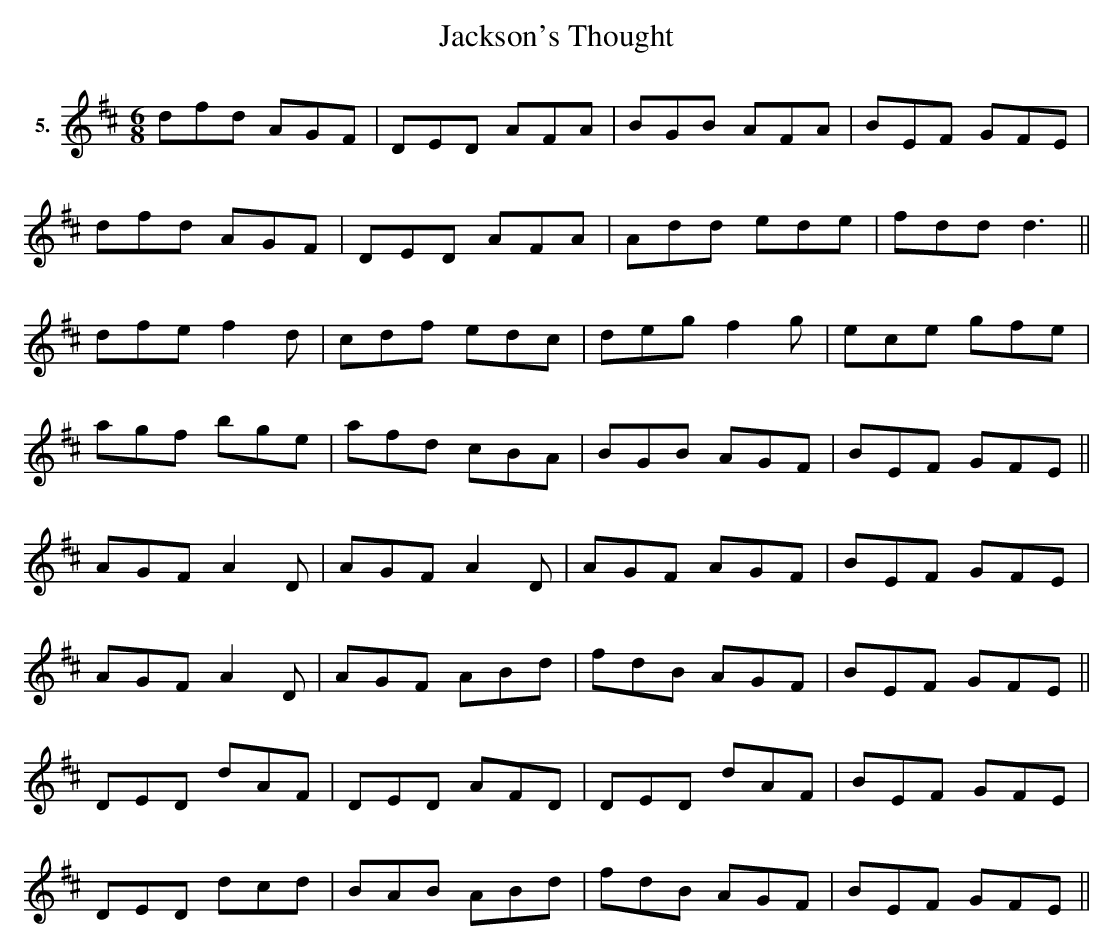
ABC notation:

X:1
T:Jackson's Thought
M:6/8
L:1/8
K:D
V:1 clef=treble name="5."
[V:1] dfd AGF|DED AFA|BGB AFA|BEF GFE|
dfd AGF|DED AFA|Add ede|fdd d3||
dfe f2d|cdf edc|deg f2g|ece gfe|
agf bge|afd cBA|BGB AGF|BEF GFE||
AGF A2D|AGF A2D|AGF AGF|BEF GFE|
AGF A2D|AGF ABd|fdB AGF|BEF GFE||
DED dAF|DED AFD|DED dAF|BEF GFE|
DED dcd|BAB ABd|fdB AGF|BEF GFE||
